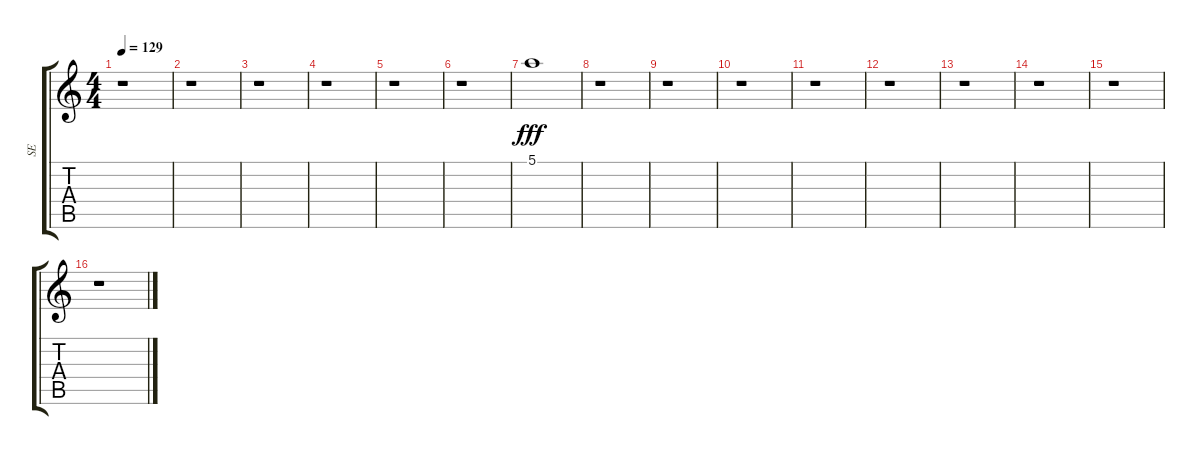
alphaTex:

\track ("SE" "SE") {instrument acousticguitarsteel}
\staff {score tabs}
\tuning (E4 B3 G3 D3 A2 E2) {hide}
\ts (4 4)
\tempo 129
\clef g2
\ks c
r.1{dy fff} |
r.1 |
r.1 |
r.1 |
r.1 |
r.1 |
5.1.1 |
r.1 |
r.1 |
r.1 |
r.1 |
r.1 |
r.1 |
r.1 |
r.1 |
r.1
